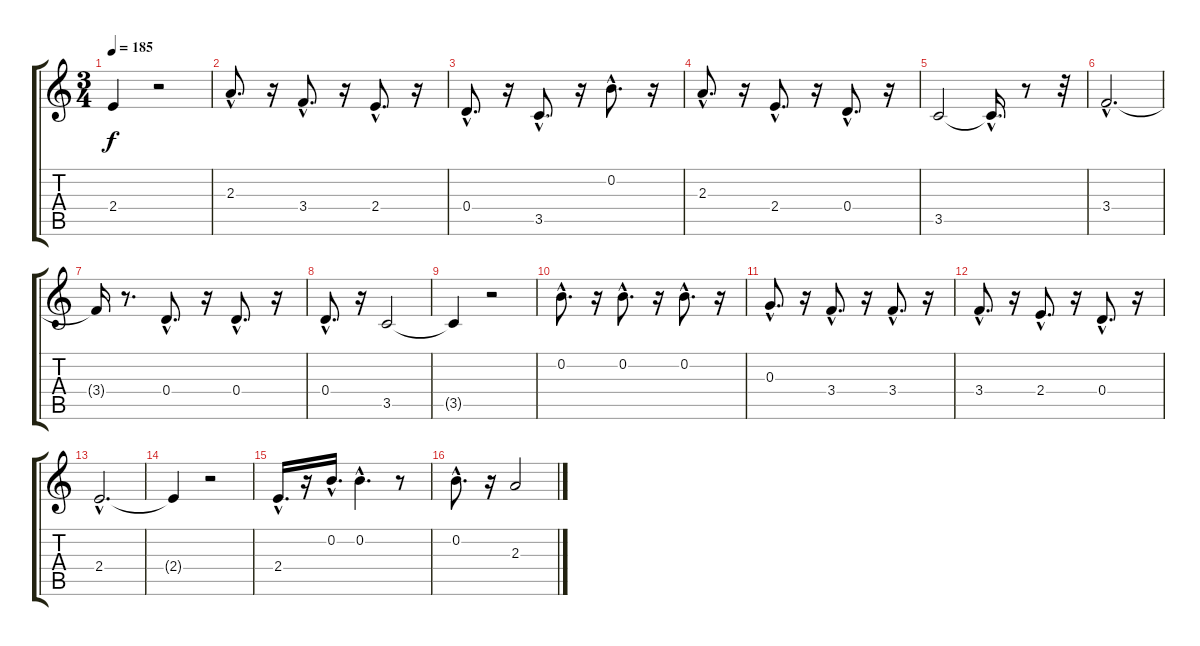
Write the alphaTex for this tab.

\track "" {instrument acousticguitarsteel}
\staff {score tabs}
\tuning (E4 B3 G3 D3 A2 E2) {hide}
\ts (3 4)
\tempo 185
\clef g2
\ks c
2.4{t}.4{dy f} r.2 |
2.3{hac}.8{d} r.16 3.4{hac}.8{d} r.16 2.4{hac}.8{d} r.16 |
0.4{hac}.8{d} r.16 3.5{hac}.8{d} r.16 0.2{hac}.8{d} r.16 |
2.3{hac}.8{d} r.16 2.4{hac}.8{d} r.16 0.4{hac}.8{d} r.16 |
3.5.2 3.5{hac t}.16{d} r.8 r.32 |
3.4{hac}.2{d} |
3.4{t}.16 r.8{d} 0.4{hac}.8{d} r.16 0.4{hac}.8{d} r.16 |
0.4{hac}.8{d} r.16 3.5.2 |
3.5{t}.4 r.2 |
0.2{hac}.8{d} r.16 0.2{hac}.8{d} r.16 0.2{hac}.8{d} r.16 |
0.3{hac}.8{d} r.16 3.4{hac}.8{d} r.16 3.4{hac}.8{d} r.16 |
3.4{hac}.8{d} r.16 2.4{hac}.8{d} r.16 0.4{hac}.8{d} r.16 |
2.4{hac}.2{d} |
2.4{t}.4 r.2 |
2.4{hac}.16{d} r.16 0.2{hac}.16{d} 0.2{hac}.4{d} r.8 |
0.2{hac}.8{d} r.16 2.3.2
